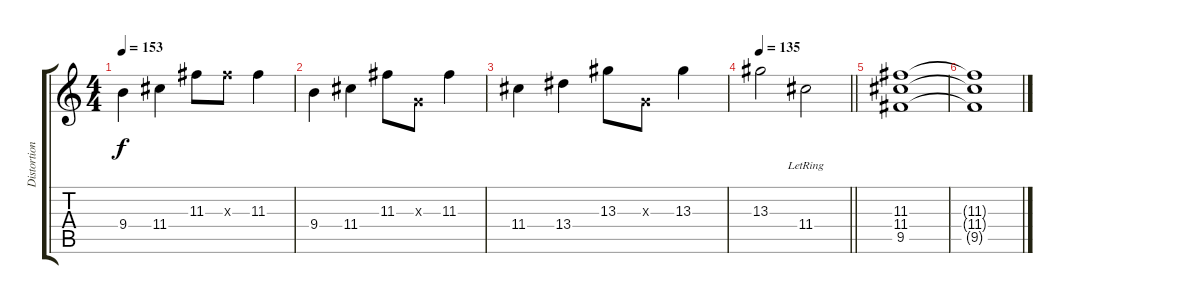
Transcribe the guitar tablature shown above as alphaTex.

\track ("Distortion Guitar" "Distortion") {instrument distortionguitar}
\staff {score tabs}
\tuning (E4 B3 G3 D3 A2 E2) {hide}
\ts (4 4)
\tempo 153
\clef g2
\ks c
9.4.4{dy f} 11.4.4 11.3.8 11.3{x}.8 11.3.4 |
9.4.4 11.4.4 11.3.8 0.3{x}.8 11.3.4 |
11.4.4 13.4.4 13.3.8 0.3{x}.8 13.3.4 |
\tempo 135
\barLineRight lightlight
13.3.2 11.4{lr}.2 |
(11.3 11.4 9.5).1 |
(11.3{t} 11.4{t} 9.5{t}).1
